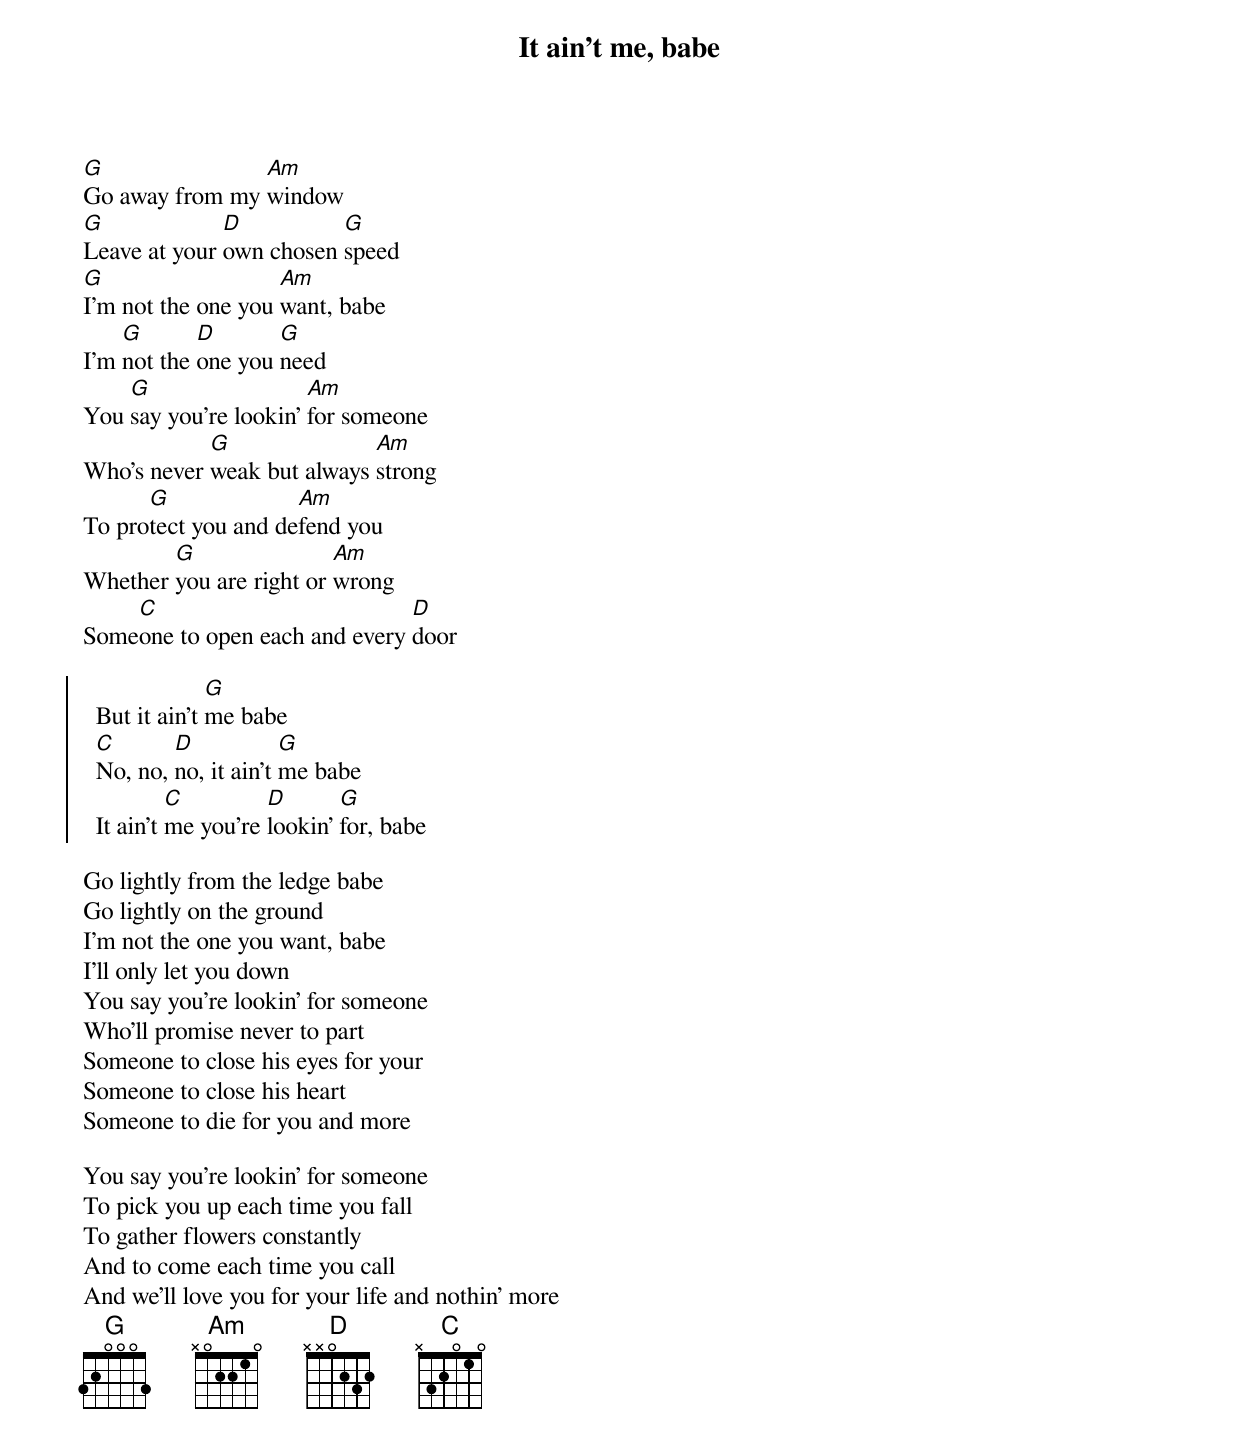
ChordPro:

{title: It ain't me, babe}
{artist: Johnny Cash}
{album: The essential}
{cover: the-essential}
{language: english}
{columns: 2}
{define: G frets 3 2 0 0 0 3}
{define: Am frets X 0 2 2 1 0}
{define: D frets X X 0 2 3 2}
{define: C frets X 3 2 0 1 0}

[G]Go away from my [Am]window
[G]Leave at your [D]own chosen [G]speed
[G]I'm not the one you [Am]want, babe
I'm [G]not the [D]one you [G]need
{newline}
You [G]say you're lookin' [Am]for someone
Who's never [G]weak but always [Am]strong
To pro[G]tect you and de[Am]fend you
Whether [G]you are right or [Am]wrong
Some[C]one to open each and every [D]door

{start_of_chorus}
  But it ain't [G]me babe
  [C]No, no, [D]no, it ain't [G]me babe
  It ain't [C]me you're [D]lookin' [G]for, babe
{end_of_chorus}

Go lightly from the ledge babe
Go lightly on the ground
I'm not the one you want, babe
I'll only let you down
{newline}
You say you're lookin' for someone
Who'll promise never to part
Someone to close his eyes for your
Someone to close his heart
Someone to die for you and more

You say you're lookin' for someone
To pick you up each time you fall
To gather flowers constantly
And to come each time you call
And we'll love you for your life and nothin' more
